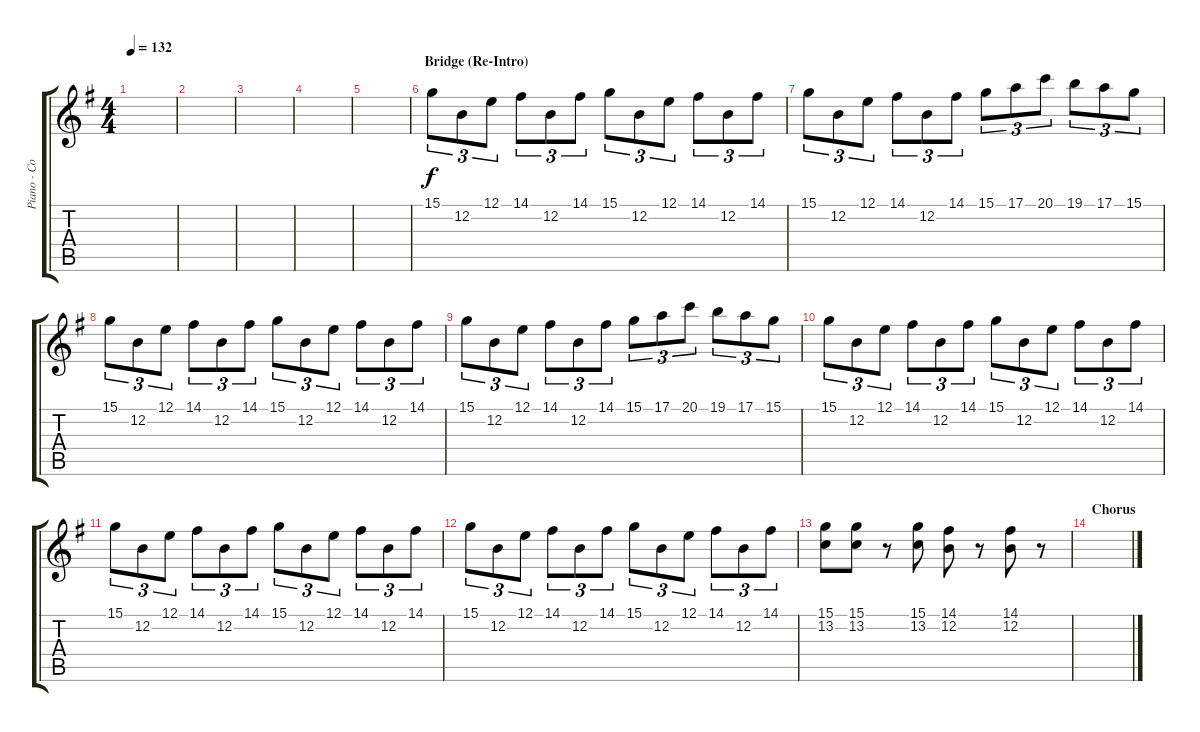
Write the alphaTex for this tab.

\track ("Piano - Coen Janssen" "Piano - Co") {instrument acousticgrandpiano}
\staff {score tabs}
\tuning (E4 B3 G3 D3 A2 E2) {hide}
\ts (4 4)
\tempo 132
\clef g2
\ks g
|
|
|
|
|
\section ("" "Bridge (Re-Intro)")
15.1.8{tu (3 2)} 12.2.8{tu (3 2)} 12.1.8{tu (3 2)} 14.1.8{tu (3 2)} 12.2.8{tu (3 2)} 14.1.8{tu (3 2)} 15.1.8{tu (3 2)} 12.2.8{tu (3 2)} 12.1.8{tu (3 2)} 14.1.8{tu (3 2)} 12.2.8{tu (3 2)} 14.1.8{tu (3 2)} |
15.1.8{tu (3 2)} 12.2.8{tu (3 2)} 12.1.8{tu (3 2)} 14.1.8{tu (3 2)} 12.2.8{tu (3 2)} 14.1.8{tu (3 2)} 15.1.8{tu (3 2)} 17.1.8{tu (3 2)} 20.1.8{tu (3 2)} 19.1.8{tu (3 2)} 17.1.8{tu (3 2)} 15.1.8{tu (3 2)} |
15.1.8{tu (3 2)} 12.2.8{tu (3 2)} 12.1.8{tu (3 2)} 14.1.8{tu (3 2)} 12.2.8{tu (3 2)} 14.1.8{tu (3 2)} 15.1.8{tu (3 2)} 12.2.8{tu (3 2)} 12.1.8{tu (3 2)} 14.1.8{tu (3 2)} 12.2.8{tu (3 2)} 14.1.8{tu (3 2)} |
15.1.8{tu (3 2)} 12.2.8{tu (3 2)} 12.1.8{tu (3 2)} 14.1.8{tu (3 2)} 12.2.8{tu (3 2)} 14.1.8{tu (3 2)} 15.1.8{tu (3 2)} 17.1.8{tu (3 2)} 20.1.8{tu (3 2)} 19.1.8{tu (3 2)} 17.1.8{tu (3 2)} 15.1.8{tu (3 2)} |
15.1.8{tu (3 2)} 12.2.8{tu (3 2)} 12.1.8{tu (3 2)} 14.1.8{tu (3 2)} 12.2.8{tu (3 2)} 14.1.8{tu (3 2)} 15.1.8{tu (3 2)} 12.2.8{tu (3 2)} 12.1.8{tu (3 2)} 14.1.8{tu (3 2)} 12.2.8{tu (3 2)} 14.1.8{tu (3 2)} |
15.1.8{tu (3 2)} 12.2.8{tu (3 2)} 12.1.8{tu (3 2)} 14.1.8{tu (3 2)} 12.2.8{tu (3 2)} 14.1.8{tu (3 2)} 15.1.8{tu (3 2)} 12.2.8{tu (3 2)} 12.1.8{tu (3 2)} 14.1.8{tu (3 2)} 12.2.8{tu (3 2)} 14.1.8{tu (3 2)} |
15.1.8{tu (3 2)} 12.2.8{tu (3 2)} 12.1.8{tu (3 2)} 14.1.8{tu (3 2)} 12.2.8{tu (3 2)} 14.1.8{tu (3 2)} 15.1.8{tu (3 2)} 12.2.8{tu (3 2)} 12.1.8{tu (3 2)} 14.1.8{tu (3 2)} 12.2.8{tu (3 2)} 14.1.8{tu (3 2)} |
(15.1 13.2).8 (15.1 13.2).8 r.8 (15.1 13.2).8 (14.1 12.2).8 r.8 (14.1 12.2).8 r.8 |
\section ("" "Chorus")
